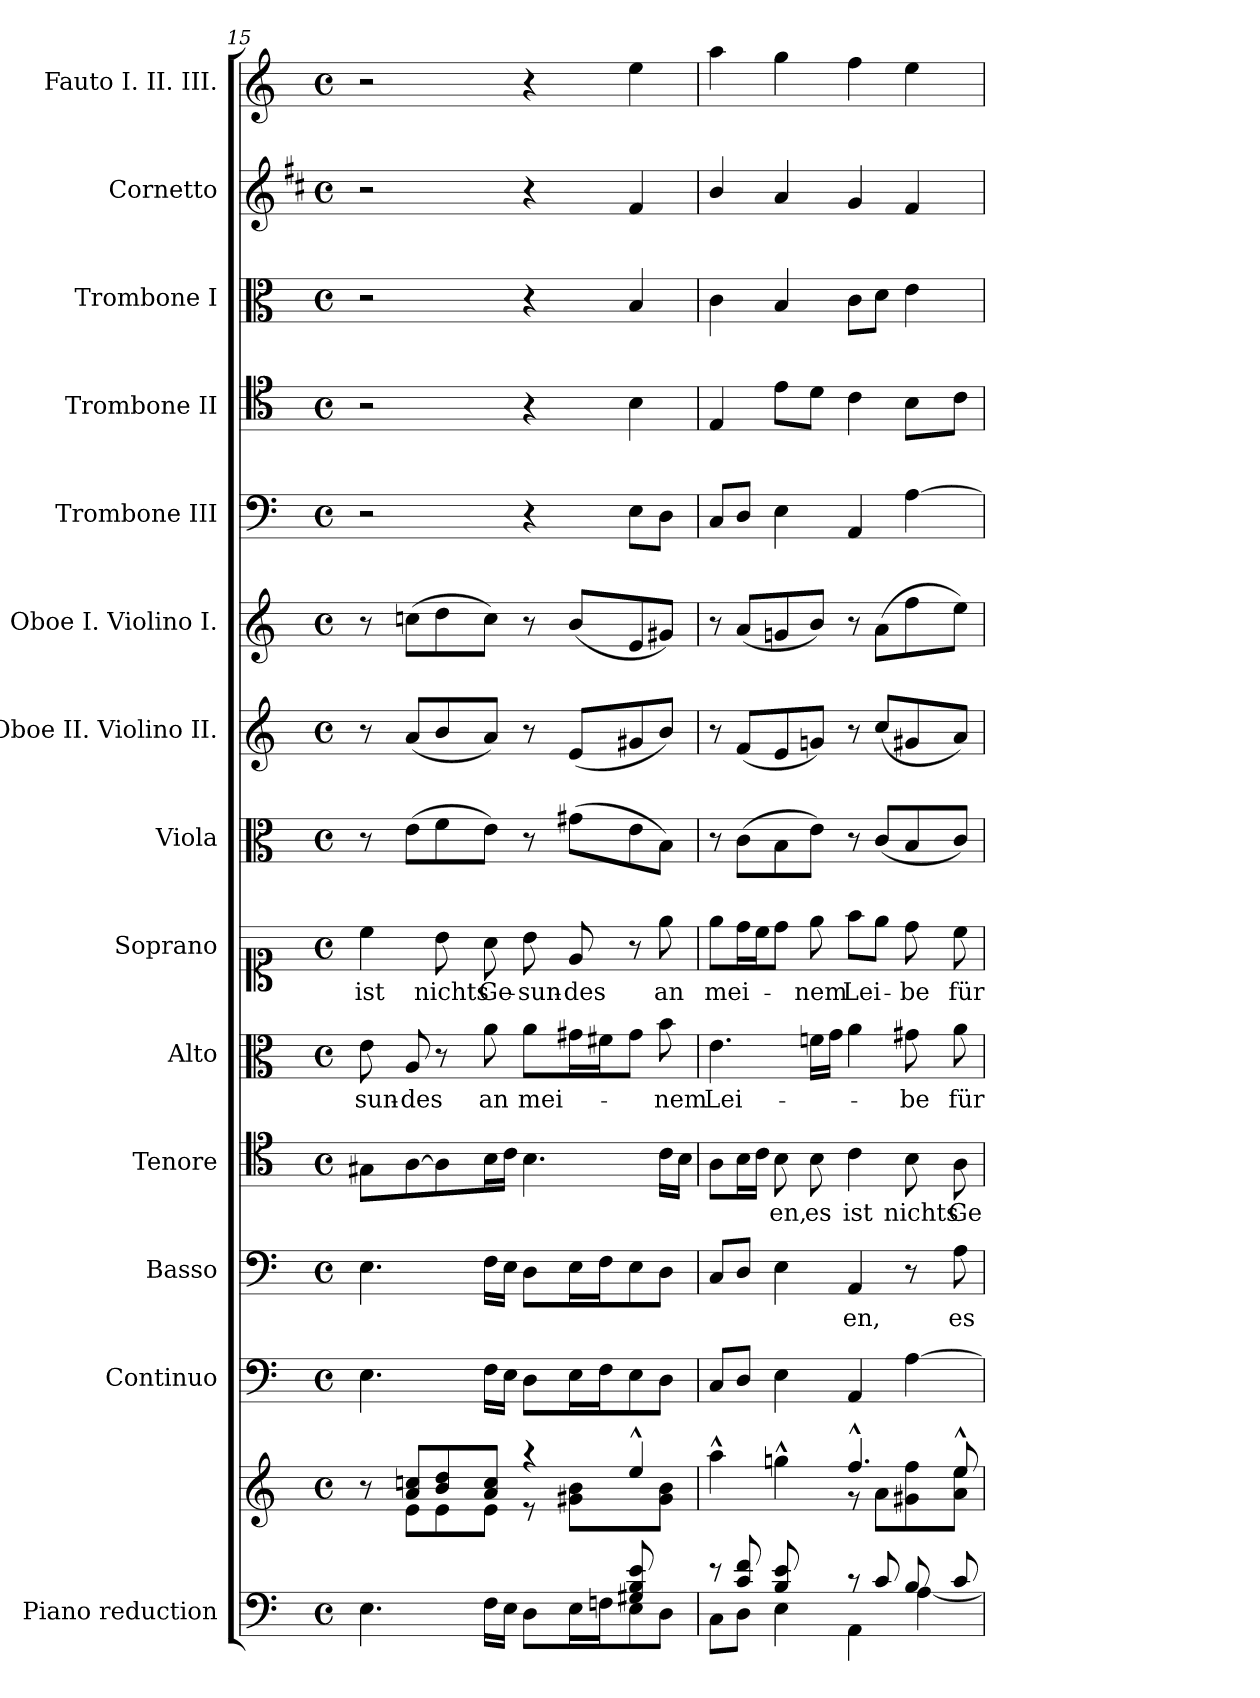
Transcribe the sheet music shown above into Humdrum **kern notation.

**kern	**kern	**kern	**kern	**text	**kern	**text	**kern	**text	**kern	**text	**kern	**kern	**kern	**kern	**kern	**kern	**kern	**kern
*part14	*part14	*part13	*part12	*part12	*part11	*part11	*part10	*part10	*part9	*part9	*part8	*part7	*part6	*part5	*part4	*part3	*part2	*part1
*staff15	*staff14	*staff13	*staff12	*staff12	*staff11	*staff11	*staff10	*staff10	*staff9	*staff9	*staff8	*staff7	*staff6	*staff5	*staff4	*staff3	*staff2	*staff1
*I"Piano reduction	*	*I"Continuo	*I"Basso	*	*I"Tenore	*	*I"Alto	*	*I"Soprano	*	*I"Viola	*I"Oboe II. Violino II.	*I"Oboe I. Violino I.	*I"Trombone III	*I"Trombone II	*I"Trombone I	*I"Cornetto	*I"Fauto I. II. III.
*I'Pno	*	*	*	*	*	*	*	*	*	*	*	*	*I'Ob	*I'Trb	*I'Trb	*I'Trb	*	*
*clefF4	*clefG2	*clefF4	*clefF4	*	*clefC4	*	*clefC3	*	*clefC1	*	*clefC3	*clefG2	*clefG2	*clefF4	*clefC4	*clefC3	*clefG2	*clefG2
*	*	*	*	*	*	*	*	*	*	*	*	*	*	*	*ITrd7c12	*ITrd7c12	*ITrd1c2	*
*k[]	*k[]	*k[]	*k[]	*	*k[]	*	*k[]	*	*k[]	*	*k[]	*k[]	*k[]	*k[]	*k[]	*k[]	*k[]	*k[]
*M4/4	*M4/4	*M4/4	*M4/4	*	*M4/4	*	*M4/4	*	*M4/4	*	*M4/4	*M4/4	*M4/4	*M4/4	*M4/4	*M4/4	*M4/4	*M4/4
*met(c)	*met(c)	*met(c)	*met(c)	*	*met(c)	*	*met(c)	*	*met(c)	*	*met(c)	*met(c)	*met(c)	*met(c)	*met(c)	*met(c)	*met(c)	*met(c)
=15	=15	=15	=15	=15	=15	=15	=15	=15	=15	=15	=15	=15	=15	=15	=15	=15	=15	=15
*^	*^	*	*	*	*	*	*	*	*	*	*	*	*	*	*	*	*	*
!	!	!	!	!	!	!	!	!	!	!LO:LY:b	!	!LO:LY:b	!	!	!	!	!	!	!	!
2.ryy	4.E\	8r	8ryy	4.E\	4.E\	.	8G#X\L	.	8e\	sun-	4cc\	ist	8r	8r	8r	2r	2r	2r	2r	2r
!	!	!	!	!	!	!	!	!	!	!LO:LY:b	!	!	!	!	!	!	!	!	!	!
.	.	8a/ 8ccn/L	8e\L	.	.	.	[8A\	.	8A/	des	.	.	(8e\L	(8a/L	(8ccn\L	.	.	.	.	.
!	!	!	!	!	!	!	!	!	!	!	!	!LO:LY:b	!	!	!	!	!	!	!	!
.	.	8b/ 8dd/	8e\	.	.	.	8A\]	.	8r	.	8b\	nichts	8f\	8b/	8dd\	.	.	.	.	.
!	!	!	!	!	!	!	!	!	!	!LO:LY:b	!	!LO:LY:b	!	!	!	!	!	!	!	!
.	16F\LL	8a/ 8cc/J	8e\J	16F\LL	16F\LL	.	16B\L	.	8a\	an	8a\	Ge-	8e\J)	8a/J)	8cc\J)	.	.	.	.	.
.	16E\JJ	.	.	16E\JJ	16E\JJ	.	16c\JJ	.	.	.	.	.	.	.	.	.	.	.	.	.
!	!	!	!	!	!	!	!	!	!	!LO:LY:b	!	!LO:LY:b	!	!	!	!	!	!	!	!
.	8D\L	4r	8r	8D\L	8D\L	.	4.B\	.	8a\L	mei-	8b\	sun-	8r	8r	8r	4r	4r	4r	4r	4r
!	!	!	!	!	!	!	!	!	!	!	!	!LO:LY:b	!	!	!	!	!	!	!	!
.	16E\L	.	8g#X\ 8b\L	16E\L	16E\L	.	.	.	16g#X\L	.	8e/	des	(8g#X\L	(8e/L	(8b/L	.	.	.	.	.
.	16Fn\J	.	.	16F\J	16F\J	.	.	.	16f#X\J	.	.	.	.	.	.	.	.	.	.	.
8G#X/ 8B/ 8e/	8E\	4ee^^/	8ryy	8E\	8E\	.	.	.	8g#\J	.	8r	.	8e\	8g#X/	8e/	8E\L	4BB\	4BB/	4e/	4ee\
!	!	!	!	!	!	!	!	!	!	!LO:LY:b	!	!LO:LY:b	!	!	!	!	!	!	!	!
8ryy	8D\J	.	8g#\ 8b\J	8D\J	8D\J	.	16c\LL	.	8b\	-nem	8ee\	an	8B\J)	8b/J)	8g#X/J)	8D\J	.	.	.	.
.	.	.	.	.	.	.	16B\JJ	.	.	.	.	.	.	.	.	.	.	.	.	.
!!LO:PB:g=z
=16	=16	=16	=16	=16	=16	=16	=16	=16	=16	=16	=16	=16	=16	=16	=16	=16	=16	=16	=16	=16
*	*	*	*^	*	*	*	*	*	*	*	*	*	*	*	*	*	*	*	*	*
!	!	!	!	!	!	!	!	!	!	!	!LO:LY:b	!	!LO:LY:b	!	!	!	!	!	!	!	!
8r	8C\L	4aa^^\	4ryy	4.ryy	8C/L	8C/L	.	8A\L	.	4.e\	Lei-	8ee\L	mei-	8r	8r	8r	8C/L	4EE/	4C\	4a/	4aa\
8c/ 8f/L	8D\J	.	.	.	8D/J	8D/J	.	16B\L	.	.	.	16dd\L	.	(8c\L	(8f/L	(8a/L	8D/J	.	.	.	.
.	.	.	.	.	.	.	.	16c\JJ	.	.	.	16cc\J	.	.	.	.	.	.	.	.	.
!	!	!	!	!	!	!	!	!	!LO:LY:b	!	!	!	!	!	!	!	!	!	!	!	!
8B/ 8e/	4E\	4ggn^^\	4ryy	.	4E\	4E\	.	8B\	en,	.	.	8dd\J	.	8B\	8e/	8gn/	4E\	8E\L	4BB/	4g/	4gg\
!	!	!	!	!	!	!	!	!	!LO:LY:b	!	!	!	!LO:LY:b	!	!	!	!	!	!	!	!
8ryy	.	.	.	8gn\ 8b\J	.	.	.	8B\	es	16fn\LL	.	8ee\	-nem	8e\J)	8gn/J)	8b/J)	.	8D\J	.	.	.
.	.	.	.	.	.	.	.	.	.	16g\JJ	.	.	.	.	.	.	.	.	.	.	.
!	!	!	!	!	!	!	!LO:LY:b	!	!LO:LY:b	!	!	!	!LO:LY:b	!	!	!	!	!	!	!	!
8r	4AA\	4.ff^^/	8r	2ryy	4AA/	4AA/	en,	4c\	ist	4a\	.	8ff\L	Lei-	8r	8r	8r	4AA/	4C\	8C\L	4f/	4ff\
8c/L	.	.	8a\L	.	.	.	.	.	.	.	.	8ee\J	.	(8c/L	(8cc/L	(8a\L	.	.	8D\J	.	.
!	!	!	!	!	!	!	!	!	!LO:LY:b	!	!LO:LY:b	!	!LO:LY:b	!	!	!	!	!	!	!	!
8B/	[4A\	.	8g#X\ 8ff\	.	[4A\	8r	.	8B\	nichts	8g#X\	-be	8dd\	-be	8B/	8g#X/	8ff\	[4A\	8BB\L	4E\	4e/	4ee\
!	!	!	!	!	!	!	!LO:LY:b	!	!LO:LY:b	!	!LO:LY:b	!	!LO:LY:b	!	!	!	!	!	!	!	!
8c/J	.	8ee^^/	8a\ 8ee\J	.	.	8A\	es	8A\	Ge-	8a\	für	8cc\	für	8c/J)	8a/J)	8ee\J)	.	8C\J	.	.	.
*v	*v	*	*	*	*	*	*	*	*	*	*	*	*	*	*	*	*	*	*	*	*
*	*v	*v	*v	*	*	*	*	*	*	*	*	*	*	*	*	*	*	*	*	*
=	=	=	=	=	=	=	=	=	=	=	=	=	=	=	=	=	=	=
*-	*-	*-	*-	*-	*-	*-	*-	*-	*-	*-	*-	*-	*-	*-	*-	*-	*-	*-
